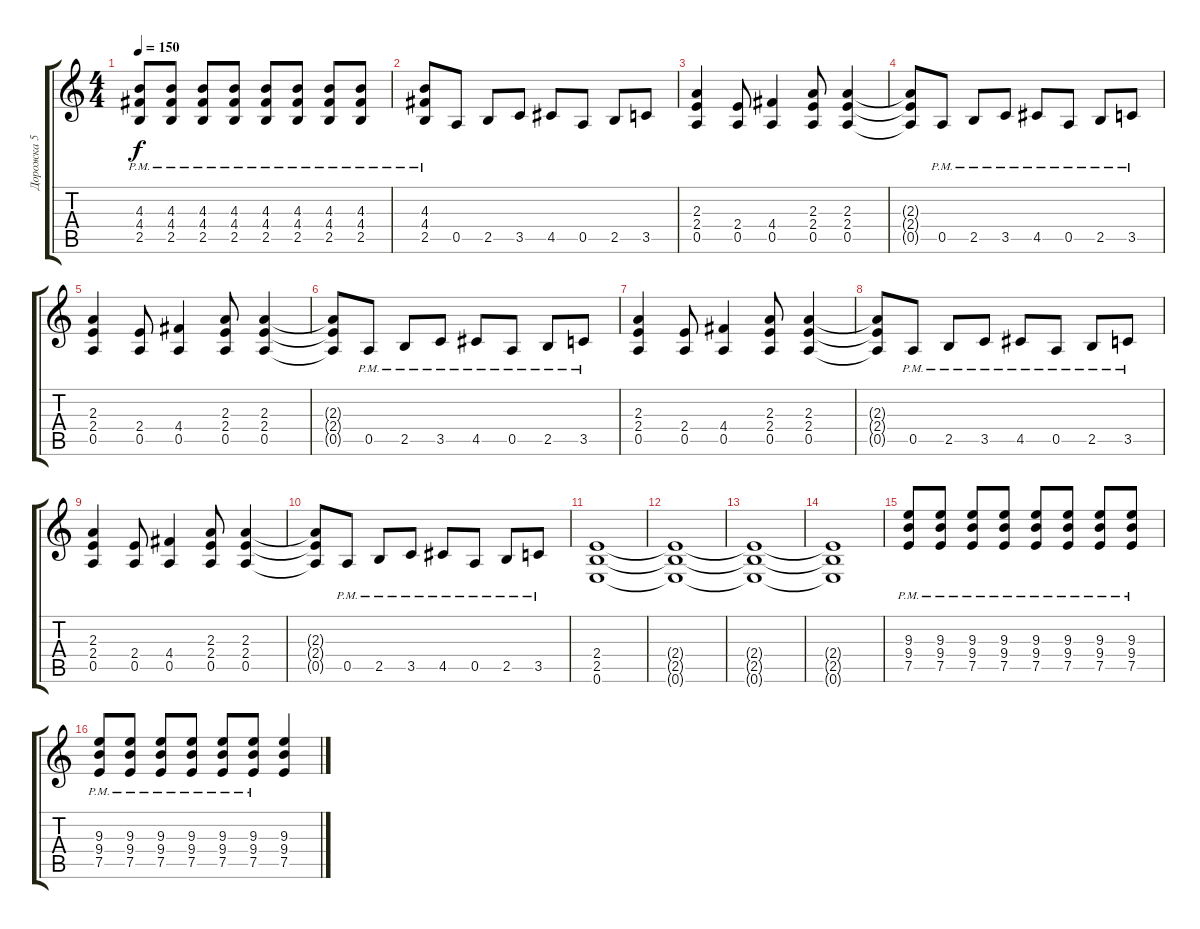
\track ("Дорожка 5" "Дорожка 5") {instrument distortionguitar}
\staff {score tabs}
\tuning (E4 B3 G3 D3 A2 E2) {hide}
\ts (4 4)
\tempo 150
\clef g2
\ks c
(4.3{pm} 4.4{pm} 2.5{pm}).8{dy f} (4.3{pm} 4.4{pm} 2.5{pm}).8 (4.3{pm} 4.4{pm} 2.5{pm}).8 (4.3{pm} 4.4{pm} 2.5{pm}).8 (4.3{pm} 4.4{pm} 2.5{pm}).8 (4.3{pm} 4.4{pm} 2.5{pm}).8 (4.3{pm} 4.4{pm} 2.5{pm}).8 (4.3{pm} 4.4{pm} 2.5{pm}).8 |
(4.3{pm} 4.4{pm} 2.5{pm}).8 0.5.8 2.5.8 3.5.8 4.5.8 0.5.8 2.5.8 3.5.8 |
(2.3 2.4 0.5).4 (2.4 0.5).8 (4.4 0.5).4 (2.3 2.4 0.5).8 (2.3 2.4 0.5).4 |
(2.3{t} 2.4{t} 0.5{t}).8 0.5{pm}.8 2.5{pm}.8 3.5{pm}.8 4.5{pm}.8 0.5{pm}.8 2.5{pm}.8 3.5{pm}.8 |
(2.3 2.4 0.5).4 (2.4 0.5).8 (4.4 0.5).4 (2.3 2.4 0.5).8 (2.3 2.4 0.5).4 |
(2.3{t} 2.4{t} 0.5{t}).8 0.5{pm}.8 2.5{pm}.8 3.5{pm}.8 4.5{pm}.8 0.5{pm}.8 2.5{pm}.8 3.5{pm}.8 |
(2.3 2.4 0.5).4 (2.4 0.5).8 (4.4 0.5).4 (2.3 2.4 0.5).8 (2.3 2.4 0.5).4 |
(2.3{t} 2.4{t} 0.5{t}).8 0.5{pm}.8 2.5{pm}.8 3.5{pm}.8 4.5{pm}.8 0.5{pm}.8 2.5{pm}.8 3.5{pm}.8 |
(2.3 2.4 0.5).4 (2.4 0.5).8 (4.4 0.5).4 (2.3 2.4 0.5).8 (2.3 2.4 0.5).4 |
(2.3{t} 2.4{t} 0.5{t}).8 0.5{pm}.8 2.5{pm}.8 3.5{pm}.8 4.5{pm}.8 0.5{pm}.8 2.5{pm}.8 3.5{pm}.8 |
(2.4 2.5 0.6).1 |
(2.4{t} 2.5{t} 0.6{t}).1 |
(2.4{t} 2.5{t} 0.6{t}).1 |
(2.4{t} 2.5{t} 0.6{t}).1 |
(9.3{pm} 9.4{pm} 7.5{pm}).8 (9.3{pm} 9.4{pm} 7.5{pm}).8 (9.3{pm} 9.4{pm} 7.5{pm}).8 (9.3{pm} 9.4{pm} 7.5{pm}).8 (9.3{pm} 9.4{pm} 7.5{pm}).8 (9.3{pm} 9.4{pm} 7.5{pm}).8 (9.3{pm} 9.4{pm} 7.5{pm}).8 (9.3{pm} 9.4{pm} 7.5{pm}).8 |
(9.3{pm} 9.4{pm} 7.5{pm}).8 (9.3{pm} 9.4{pm} 7.5{pm}).8 (9.3{pm} 9.4{pm} 7.5{pm}).8 (9.3{pm} 9.4{pm} 7.5{pm}).8 (9.3{pm} 9.4{pm} 7.5{pm}).8 (9.3{pm} 9.4{pm} 7.5{pm}).8 (9.3{ss} 9.4{ss} 7.5{ss}).4
